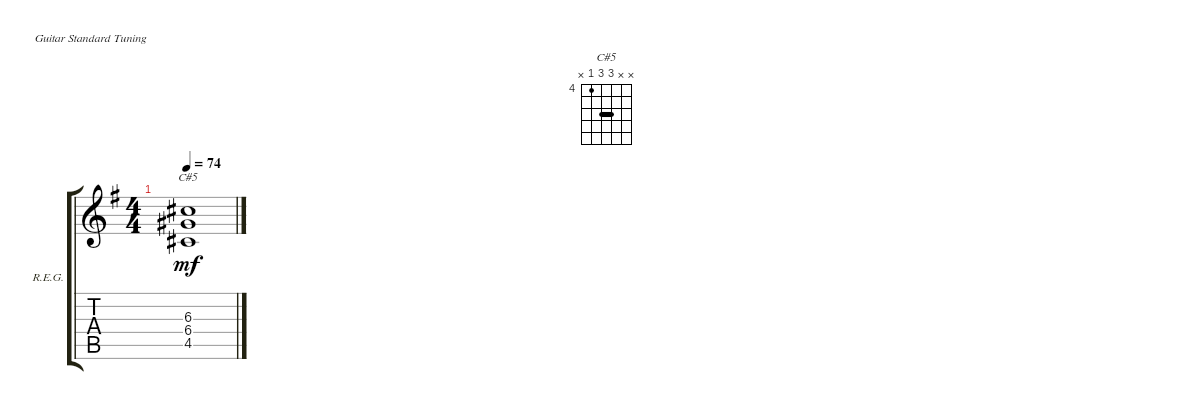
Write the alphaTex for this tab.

\defaultSystemsLayout 4
\bracketExtendMode groupsimilarinstruments
\firstSystemTrackNameOrientation horizontal
\otherSystemsTrackNameOrientation horizontal
\track ("Rhythm Electric Guitar" "R.E.G.") {multiBarRest instrument electricguitarclean}
\staff {score tabs}
\tuning (E4 B3 G3 D3 A2 E2)
\chord ("C#5" x x 6 6 4 x) {firstfret 4 barre 6}
\ts (4 4)
\tempo 74
\clef g2
\ks g
(4.5 6.4 6.3).1{ch "C#5" dy mf}
